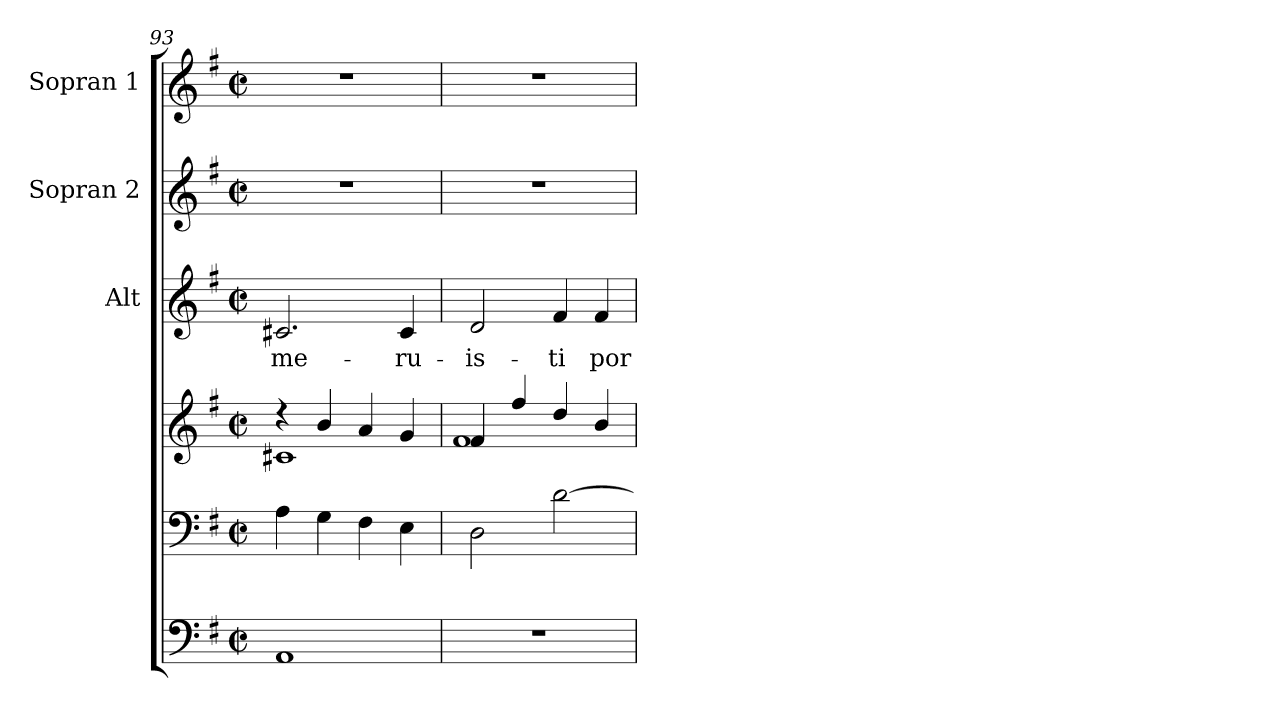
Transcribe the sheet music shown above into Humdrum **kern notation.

**kern	**kern	**kern	**kern	**text	**kern	**kern
*part5	*part4	*part4	*part3	*part3	*part2	*part1
*staff6	*staff5	*staff4	*staff3	*staff3	*staff2	*staff1
*	*	*	*I"Alt	*	*I"Sopran 2	*I"Sopran 1
*	*	*	*I'A.	*	*I'S. 2	*I'S. 1
*clefF4	*clefF4	*clefG2	*clefG2	*	*clefG2	*clefG2
*k[f#]	*k[f#]	*k[f#]	*k[f#]	*	*k[f#]	*k[f#]
*G:	*G:	*G:	*G:	*	*G:	*G:
*M2/2	*M2/2	*M2/2	*M2/2	*	*M2/2	*M2/2
*met(c|)	*met(c|)	*met(c|)	*met(c|)	*	*met(c|)	*met(c|)
=93	=93	=93	=93	=93	=93	=93
*	*	*^	*	*	*	*
!	!	!	!	!	!LO:LY:b	!	!
1AA	4A\	4rcc	1c#X	2.c#X/	me-	1r	1r
.	4G\	4b/	.	.	.	.	.
.	4F#\	4a/	.	.	.	.	.
!	!	!	!	!	!LO:LY:b	!	!
.	4E\	4g/	.	4c#/	-ru-	.	.
!!LO:LB:g=z
=94	=94	=94	=94	=94	=94	=94	=94
!	!	!	!	!	!LO:LY:b	!	!
1r	2D\	4f#/	1f#	2d/	-is-	1r	1r
.	.	4ff#/	.	.	.	.	.
!	!	!	!	!	!LO:LY:b	!	!
.	[2d\	4dd/	.	4f#/	-ti	.	.
!	!	!	!	!	!LO:LY:b	!	!
.	.	4b/	.	4f#/	por-	.	.
*	*	*v	*v	*	*	*	*
=	=	=	=	=	=	=
*-	*-	*-	*-	*-	*-	*-
